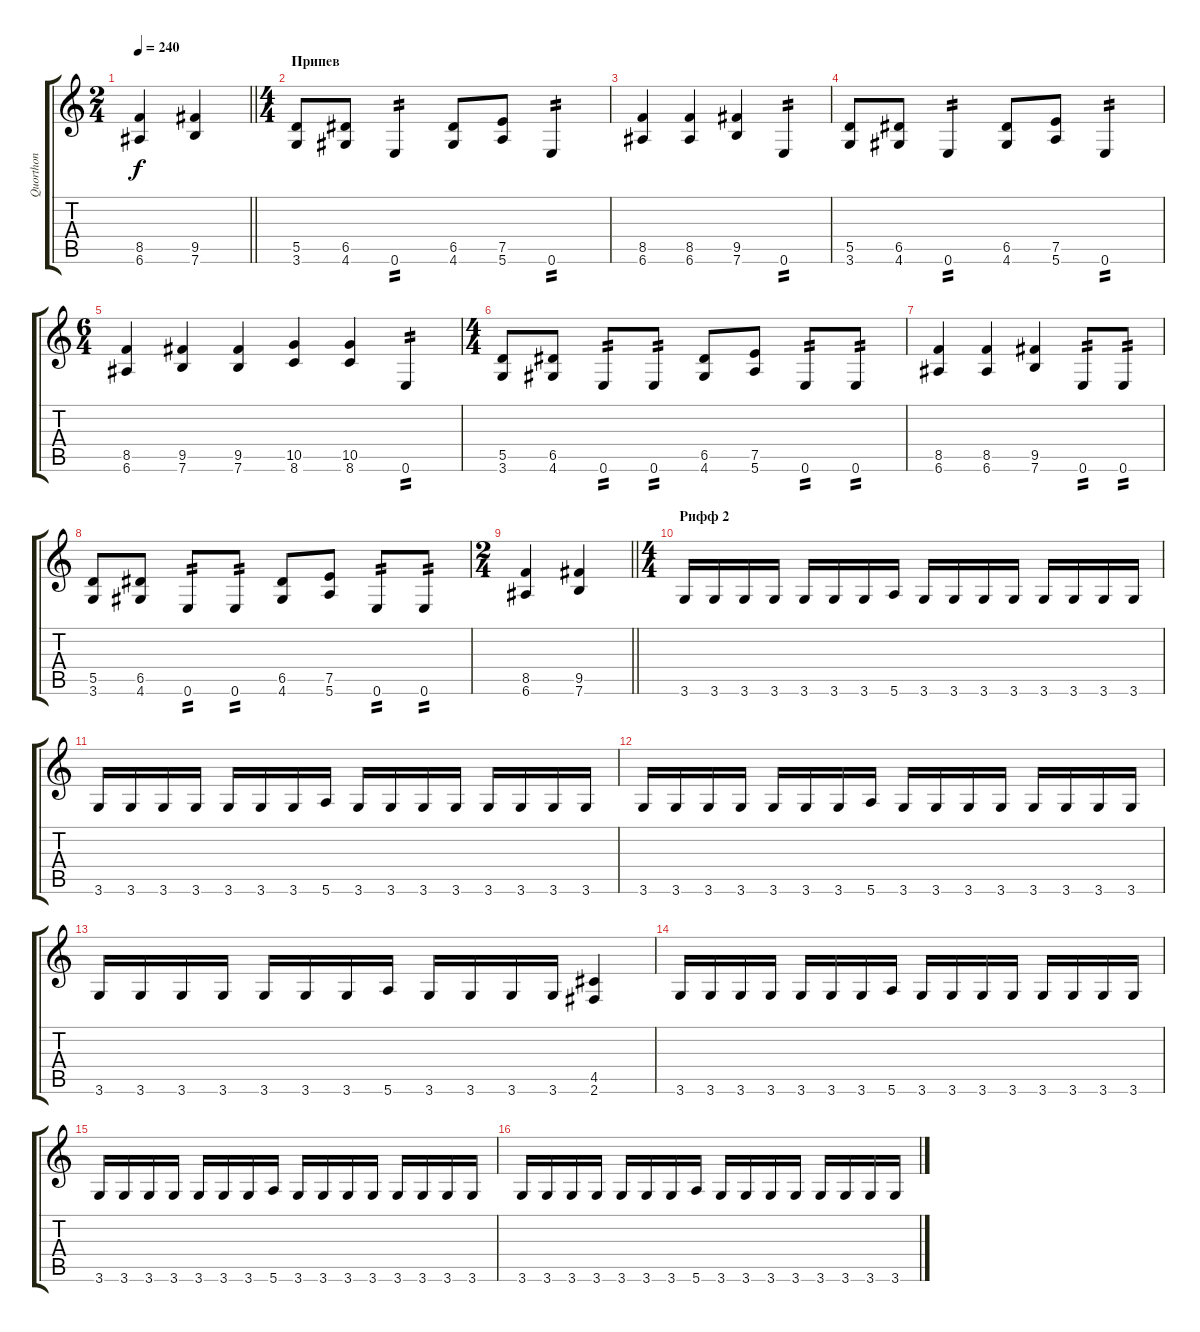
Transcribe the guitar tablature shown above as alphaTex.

\track ("Quorthon" "Quorthon") {instrument distortionguitar}
\staff {score tabs}
\tuning (E4 B3 G3 D3 A2 E2) {hide}
\ts (2 4)
\tempo 240
\clef g2
\barLineRight lightlight
\ks c
(8.5 6.6).4{dy f} (9.5 7.6).4 |
\ts (4 4)
\section ("" "Припев")
(5.5 3.6).8 (6.5 4.6).8 0.6.4{tp 2} (6.5 4.6).8 (7.5 5.6).8 0.6.4{tp 2} |
(8.5 6.6).4 (8.5 6.6).4 (9.5 7.6).4 0.6.4{tp 2} |
(5.5 3.6).8 (6.5 4.6).8 0.6.4{tp 2} (6.5 4.6).8 (7.5 5.6).8 0.6.4{tp 2} |
\ts (6 4)
(8.5 6.6).4 (9.5 7.6).4 (9.5 7.6).4 (10.5 8.6).4 (10.5 8.6).4 0.6.4{tp 2} |
\ts (4 4)
(5.5 3.6).8 (6.5 4.6).8 0.6.8{tp 2} 0.6.8{tp 2} (6.5 4.6).8 (7.5 5.6).8 0.6.8{tp 2} 0.6.8{tp 2} |
(8.5 6.6).4 (8.5 6.6).4 (9.5 7.6).4 0.6.8{tp 2} 0.6.8{tp 2} |
(5.5 3.6).8 (6.5 4.6).8 0.6.8{tp 2} 0.6.8{tp 2} (6.5 4.6).8 (7.5 5.6).8 0.6.8{tp 2} 0.6.8{tp 2} |
\ts (2 4)
\barLineRight lightlight
(8.5 6.6).4 (9.5 7.6).4 |
\ts (4 4)
\section ("" "Рифф 2")
3.6.16 3.6.16 3.6.16 3.6.16 3.6.16 3.6.16 3.6.16 5.6.16 3.6.16 3.6.16 3.6.16 3.6.16 3.6.16 3.6.16 3.6.16 3.6.16 |
3.6.16 3.6.16 3.6.16 3.6.16 3.6.16 3.6.16 3.6.16 5.6.16 3.6.16 3.6.16 3.6.16 3.6.16 3.6.16 3.6.16 3.6.16 3.6.16 |
3.6.16 3.6.16 3.6.16 3.6.16 3.6.16 3.6.16 3.6.16 5.6.16 3.6.16 3.6.16 3.6.16 3.6.16 3.6.16 3.6.16 3.6.16 3.6.16 |
3.6.16 3.6.16 3.6.16 3.6.16 3.6.16 3.6.16 3.6.16 5.6.16 3.6.16 3.6.16 3.6.16 3.6.16 (4.5 2.6).4 |
3.6.16 3.6.16 3.6.16 3.6.16 3.6.16 3.6.16 3.6.16 5.6.16 3.6.16 3.6.16 3.6.16 3.6.16 3.6.16 3.6.16 3.6.16 3.6.16 |
3.6.16 3.6.16 3.6.16 3.6.16 3.6.16 3.6.16 3.6.16 5.6.16 3.6.16 3.6.16 3.6.16 3.6.16 3.6.16 3.6.16 3.6.16 3.6.16 |
3.6.16 3.6.16 3.6.16 3.6.16 3.6.16 3.6.16 3.6.16 5.6.16 3.6.16 3.6.16 3.6.16 3.6.16 3.6.16 3.6.16 3.6.16 3.6.16
